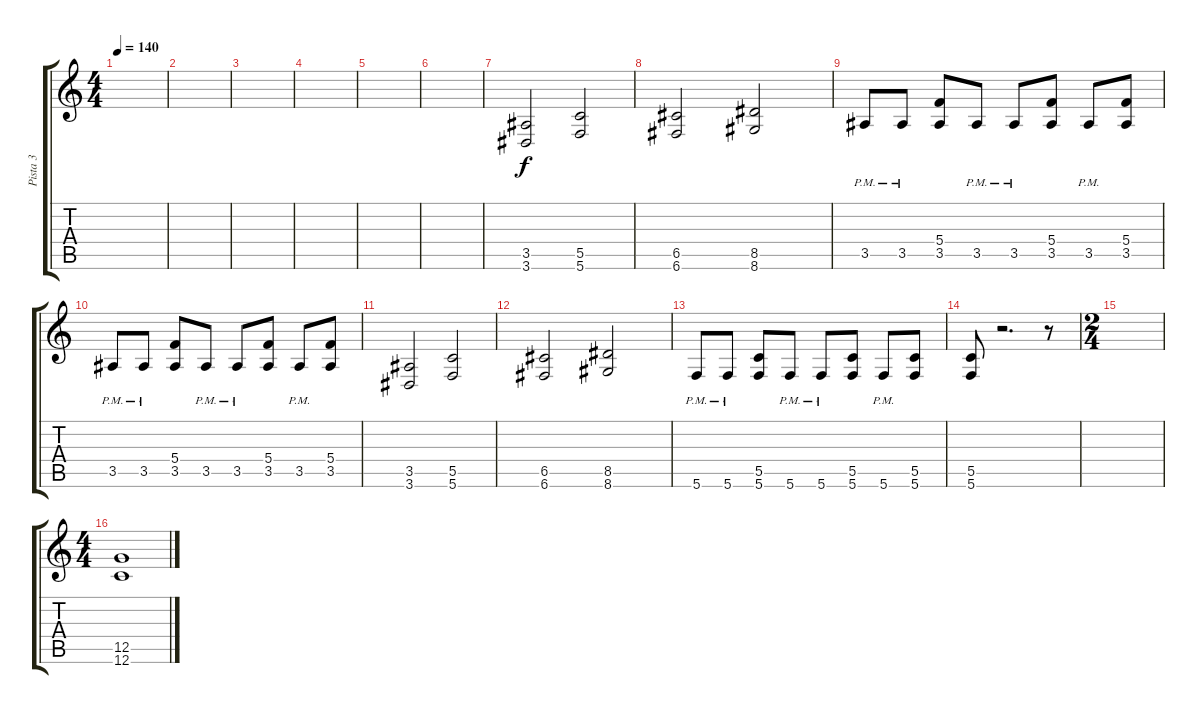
\track ("Pista 3" "Pista 3") {instrument distortionguitar}
\staff {score tabs}
\tuning (D4 A3 F3 C3 G2 C2) {hide}
\ts (4 4)
\tempo 140
\clef g2
\ks c
|
|
|
|
|
|
(3.5 3.6).2 (5.5 5.6).2 |
(6.5 6.6).2 (8.5 8.6).2 |
3.5{pm}.8 3.5{pm}.8 (5.4 3.5).8 3.5{pm}.8 3.5{pm}.8 (5.4 3.5).8 3.5{pm}.8 (5.4 3.5).8 |
3.5{pm}.8 3.5{pm}.8 (5.4 3.5).8 3.5{pm}.8 3.5{pm}.8 (5.4 3.5).8 3.5{pm}.8 (5.4 3.5).8 |
(3.5 3.6).2 (5.5 5.6).2 |
(6.5 6.6).2 (8.5 8.6).2 |
5.6{pm}.8 5.6{pm}.8 (5.5 5.6).8 5.6{pm}.8 5.6{pm}.8 (5.5 5.6).8 5.6{pm}.8 (5.5 5.6).8 |
(5.5 5.6).8 r.2{d} r.8 |
\ts (2 4)
|
\ts (4 4)
(12.5 12.6).1
